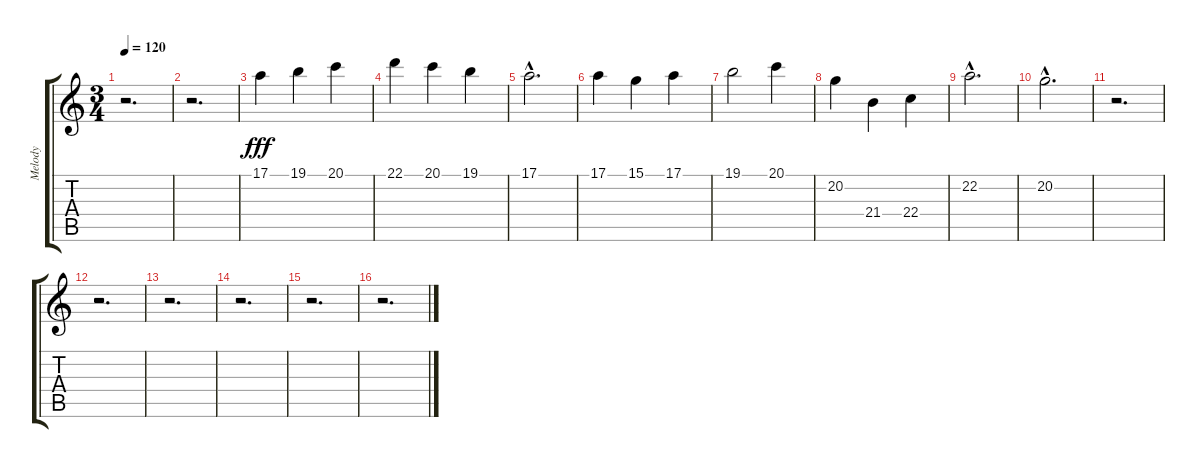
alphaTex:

\track ("Melody" "Melody") {instrument ocarina}
\staff {score tabs}
\tuning (E4 B3 G3 D3 A2 E2) {hide}
\ts (3 4)
\tempo 120
\clef g2
\ks c
r.2{d dy f} |
r.2{d} |
17.1.4{dy fff} 19.1.4 20.1.4 |
22.1.4 20.1.4 19.1.4 |
17.1{hac}.2{d} |
17.1.4 15.1.4 17.1.4 |
19.1.2 20.1.4 |
20.2.4 21.4.4 22.4.4 |
22.2{hac}.2{d} |
20.2{hac}.2{d} |
r.2{d} |
r.2{d} |
r.2{d} |
r.2{d} |
r.2{d} |
r.2{d}
